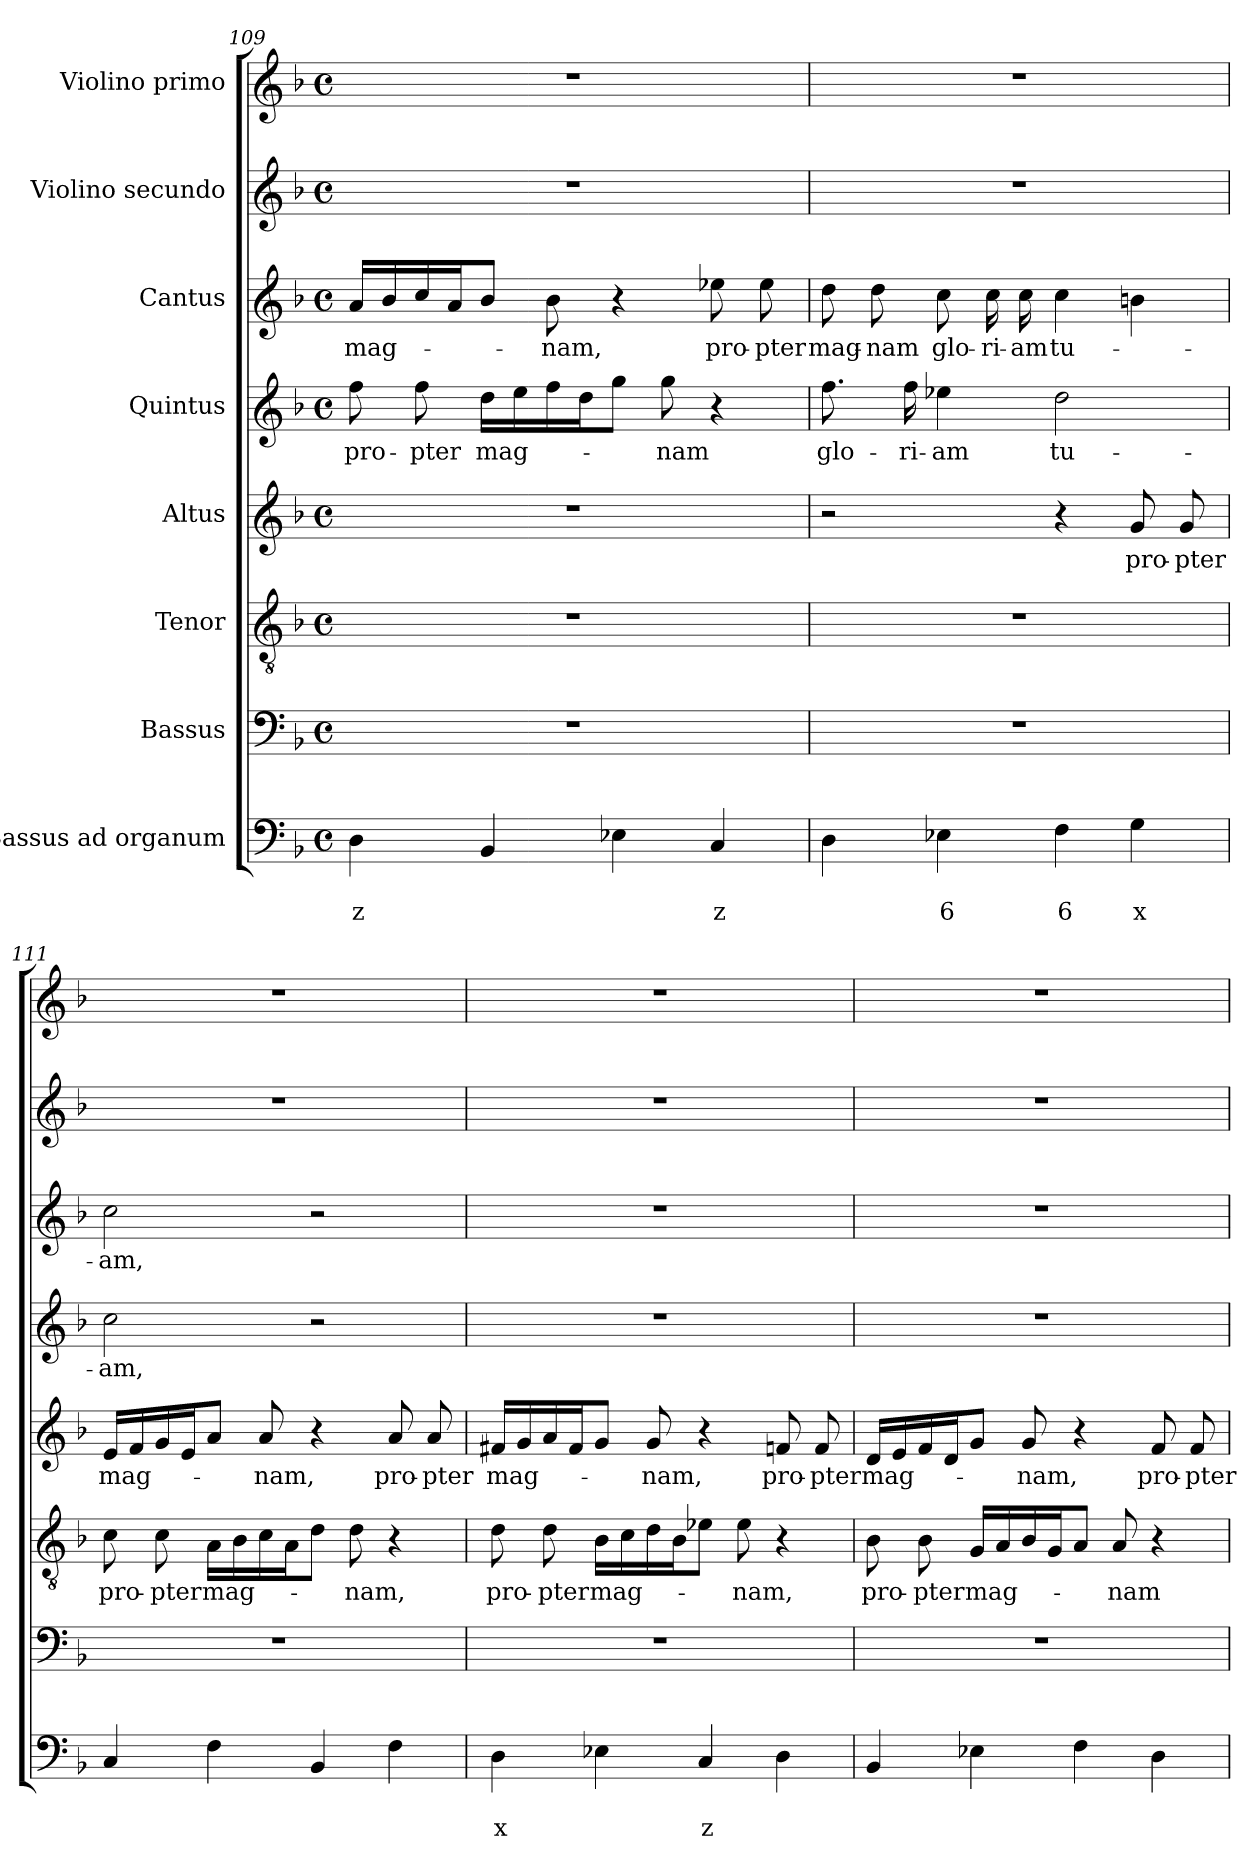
**kern	**text	**text	**kern	**kern	**text	**kern	**text	**kern	**text	**kern	**text	**kern	**kern
*part8	*part8	*part8	*part7	*part6	*part6	*part5	*part5	*part4	*part4	*part3	*part3	*part2	*part1
*staff8	*staff8	*staff8	*staff7	*staff6	*staff6	*staff5	*staff5	*staff4	*staff4	*staff3	*staff3	*staff2	*staff1
*I"Bassus ad  organum	*	*	*I"Bassus	*I"Tenor	*	*I"Altus	*	*I"Quintus	*	*I"Cantus	*	*I"Violino secundo	*I"Violino primo
!!LO:PB:g=z
*clefF4	*	*	*clefF4	*clefGv2	*	*clefG2	*	*clefG2	*	*clefG2	*	*clefG2	*clefG2
*k[b-]	*	*	*k[b-]	*k[b-]	*	*k[b-]	*	*k[b-]	*	*k[b-]	*	*k[b-]	*k[b-]
*F:	*	*	*F:	*F:	*	*F:	*	*F:	*	*F:	*	*F:	*F:
*M4/4	*	*	*M4/4	*M4/4	*	*M4/4	*	*M4/4	*	*M4/4	*	*M4/4	*M4/4
*met(c)	*	*	*met(c)	*met(c)	*	*met(c)	*	*met(c)	*	*met(c)	*	*met(c)	*met(c)
=109	=109	=109	=109	=109	=109	=109	=109	=109	=109	=109	=109	=109	=109
!	!	!LO:LY:b	!	!	!	!	!	!	!LO:LY:b	!	!LO:LY:b	!	!
4D\	.	z	1r	1r	.	1r	.	8ff\	pro-	16a/LL	mag-	1r	1r
.	.	.	.	.	.	.	.	.	.	16b-/	.	.	.
!	!	!	!	!	!	!	!	!	!LO:LY:b	!	!	!	!
.	.	.	.	.	.	.	.	8ff\	-pter	16cc/	.	.	.
.	.	.	.	.	.	.	.	.	.	16a/J	.	.	.
!	!	!	!	!	!	!	!	!	!LO:LY:b	!	!	!	!
4BB-/	.	.	.	.	.	.	.	16dd\LL	mag-	8b-/J	.	.	.
.	.	.	.	.	.	.	.	16ee\	.	.	.	.	.
!	!	!	!	!	!	!	!	!	!	!	!LO:LY:b	!	!
.	.	.	.	.	.	.	.	16ff\	.	8b-\	-nam,	.	.
.	.	.	.	.	.	.	.	16dd\J	.	.	.	.	.
4E-X\	.	.	.	.	.	.	.	8gg\J	.	4r	.	.	.
!	!	!	!	!	!	!	!	!	!LO:LY:b	!	!	!	!
.	.	.	.	.	.	.	.	8gg\	-nam	.	.	.	.
!	!	!LO:LY:b	!	!	!	!	!	!	!	!	!LO:LY:b	!	!
4C/	.	z	.	.	.	.	.	4r	.	8ee-X\	pro-	.	.
!	!	!	!	!	!	!	!	!	!	!	!LO:LY:b	!	!
.	.	.	.	.	.	.	.	.	.	8ee-\	-pter	.	.
=110	=110	=110	=110	=110	=110	=110	=110	=110	=110	=110	=110	=110	=110
!	!	!	!	!	!	!	!	!	!LO:LY:b	!	!LO:LY:b	!	!
4D\	.	.	1r	1r	.	2r	.	8.ff\	glo-	8dd\	mag-	1r	1r
!	!	!	!	!	!	!	!	!	!	!	!LO:LY:b	!	!
.	.	.	.	.	.	.	.	.	.	8dd\	-nam	.	.
!	!	!	!	!	!	!	!	!	!LO:LY:b	!	!	!	!
.	.	.	.	.	.	.	.	16ff\	-ri-	.	.	.	.
!	!	!LO:LY:b	!	!	!	!	!	!	!LO:LY:b	!	!LO:LY:b	!	!
4E-X\	.	6	.	.	.	.	.	4ee-X\	-am	8cc\	glo-	.	.
!	!	!	!	!	!	!	!	!	!	!	!LO:LY:b	!	!
.	.	.	.	.	.	.	.	.	.	16cc\	-ri-	.	.
!	!	!	!	!	!	!	!	!	!	!	!LO:LY:b	!	!
.	.	.	.	.	.	.	.	.	.	16cc\	-am	.	.
!	!	!LO:LY:b	!	!	!	!	!	!	!LO:LY:b	!	!LO:LY:b	!	!
4F\	.	6	.	.	.	4r	.	2dd\	tu-	4cc\	tu-	.	.
!	!	!LO:LY:b	!	!	!	!	!LO:LY:b	!	!	!	!	!	!
4G\	.	x	.	.	.	8g/	pro-	.	.	4bn\	.	.	.
!	!	!	!	!	!	!	!LO:LY:b	!	!	!	!	!	!
.	.	.	.	.	.	8g/	-pter	.	.	.	.	.	.
=111	=111	=111	=111	=111	=111	=111	=111	=111	=111	=111	=111	=111	=111
!	!	!	!	!	!LO:LY:b	!	!LO:LY:b	!	!LO:LY:b	!	!LO:LY:b	!	!
4C/	.	.	1r	8c\	pro-	16e/LL	mag-	2cc\	-am,	2cc\	-am,	1r	1r
.	.	.	.	.	.	16f/	.	.	.	.	.	.	.
!	!	!	!	!	!LO:LY:b	!	!	!	!	!	!	!	!
.	.	.	.	8c\	-pter	16g/	.	.	.	.	.	.	.
.	.	.	.	.	.	16e/J	.	.	.	.	.	.	.
!	!	!	!	!	!LO:LY:b	!	!	!	!	!	!	!	!
4F\	.	.	.	16A\LL	mag-	8a/J	.	.	.	.	.	.	.
.	.	.	.	16B-\	.	.	.	.	.	.	.	.	.
!	!	!	!	!	!	!	!LO:LY:b	!	!	!	!	!	!
.	.	.	.	16c\	.	8a/	-nam,	.	.	.	.	.	.
.	.	.	.	16A\J	.	.	.	.	.	.	.	.	.
4BB-/	.	.	.	8d\J	.	4r	.	2r	.	2r	.	.	.
!	!	!	!	!	!LO:LY:b	!	!	!	!	!	!	!	!
.	.	.	.	8d\	-nam,	.	.	.	.	.	.	.	.
!	!	!	!	!	!	!	!LO:LY:b	!	!	!	!	!	!
4F\	.	.	.	4r	.	8a/	pro-	.	.	.	.	.	.
!	!	!	!	!	!	!	!LO:LY:b	!	!	!	!	!	!
.	.	.	.	.	.	8a/	-pter	.	.	.	.	.	.
=112	=112	=112	=112	=112	=112	=112	=112	=112	=112	=112	=112	=112	=112
!	!	!LO:LY:b	!	!	!LO:LY:b	!	!LO:LY:b	!	!	!	!	!	!
4D\	.	x	1r	8d\	pro-	16f#X/LL	mag-	1r	.	1r	.	1r	1r
.	.	.	.	.	.	16g/	.	.	.	.	.	.	.
!	!	!	!	!	!LO:LY:b	!	!	!	!	!	!	!	!
.	.	.	.	8d\	-pter	16a/	.	.	.	.	.	.	.
.	.	.	.	.	.	16f#/J	.	.	.	.	.	.	.
!	!	!	!	!	!LO:LY:b	!	!	!	!	!	!	!	!
4E-X\	.	.	.	16B-\LL	mag-	8g/J	.	.	.	.	.	.	.
.	.	.	.	16c\	.	.	.	.	.	.	.	.	.
!	!	!	!	!	!	!	!LO:LY:b	!	!	!	!	!	!
.	.	.	.	16d\	.	8g/	-nam,	.	.	.	.	.	.
.	.	.	.	16B-\J	.	.	.	.	.	.	.	.	.
!	!	!LO:LY:b	!	!	!	!	!	!	!	!	!	!	!
4C/	.	z	.	8e-X\J	.	4r	.	.	.	.	.	.	.
!	!	!	!	!	!LO:LY:b	!	!	!	!	!	!	!	!
.	.	.	.	8e-\	-nam,	.	.	.	.	.	.	.	.
!	!	!	!	!	!	!	!LO:LY:b	!	!	!	!	!	!
4D\	.	.	.	4r	.	8fn/	pro-	.	.	.	.	.	.
!	!	!	!	!	!	!	!LO:LY:b	!	!	!	!	!	!
.	.	.	.	.	.	8f/	-pter	.	.	.	.	.	.
!!LO:LB:g=z
=113	=113	=113	=113	=113	=113	=113	=113	=113	=113	=113	=113	=113	=113
!	!	!	!	!	!LO:LY:b	!	!LO:LY:b	!	!	!	!	!	!
4BB-/	.	.	1r	8B-\	pro-	16d/LL	mag-	1r	.	1r	.	1r	1r
.	.	.	.	.	.	16e/	.	.	.	.	.	.	.
!	!	!	!	!	!LO:LY:b	!	!	!	!	!	!	!	!
.	.	.	.	8B-\	-pter	16f/	.	.	.	.	.	.	.
.	.	.	.	.	.	16d/J	.	.	.	.	.	.	.
!	!	!	!	!	!LO:LY:b	!	!	!	!	!	!	!	!
4E-X\	.	.	.	16G/LL	mag-	8g/J	.	.	.	.	.	.	.
.	.	.	.	16A/	.	.	.	.	.	.	.	.	.
!	!	!	!	!	!	!	!LO:LY:b	!	!	!	!	!	!
.	.	.	.	16B-/	.	8g/	-nam,	.	.	.	.	.	.
.	.	.	.	16G/J	.	.	.	.	.	.	.	.	.
4F\	.	.	.	8A/J	.	4r	.	.	.	.	.	.	.
!	!	!	!	!	!LO:LY:b	!	!	!	!	!	!	!	!
.	.	.	.	8A/	-nam	.	.	.	.	.	.	.	.
!	!	!	!	!	!	!	!LO:LY:b	!	!	!	!	!	!
4D\	.	.	.	4r	.	8f/	pro-	.	.	.	.	.	.
!	!	!	!	!	!	!	!LO:LY:b	!	!	!	!	!	!
.	.	.	.	.	.	8f/	-pter	.	.	.	.	.	.
=	=	=	=	=	=	=	=	=	=	=	=	=	=
*-	*-	*-	*-	*-	*-	*-	*-	*-	*-	*-	*-	*-	*-
